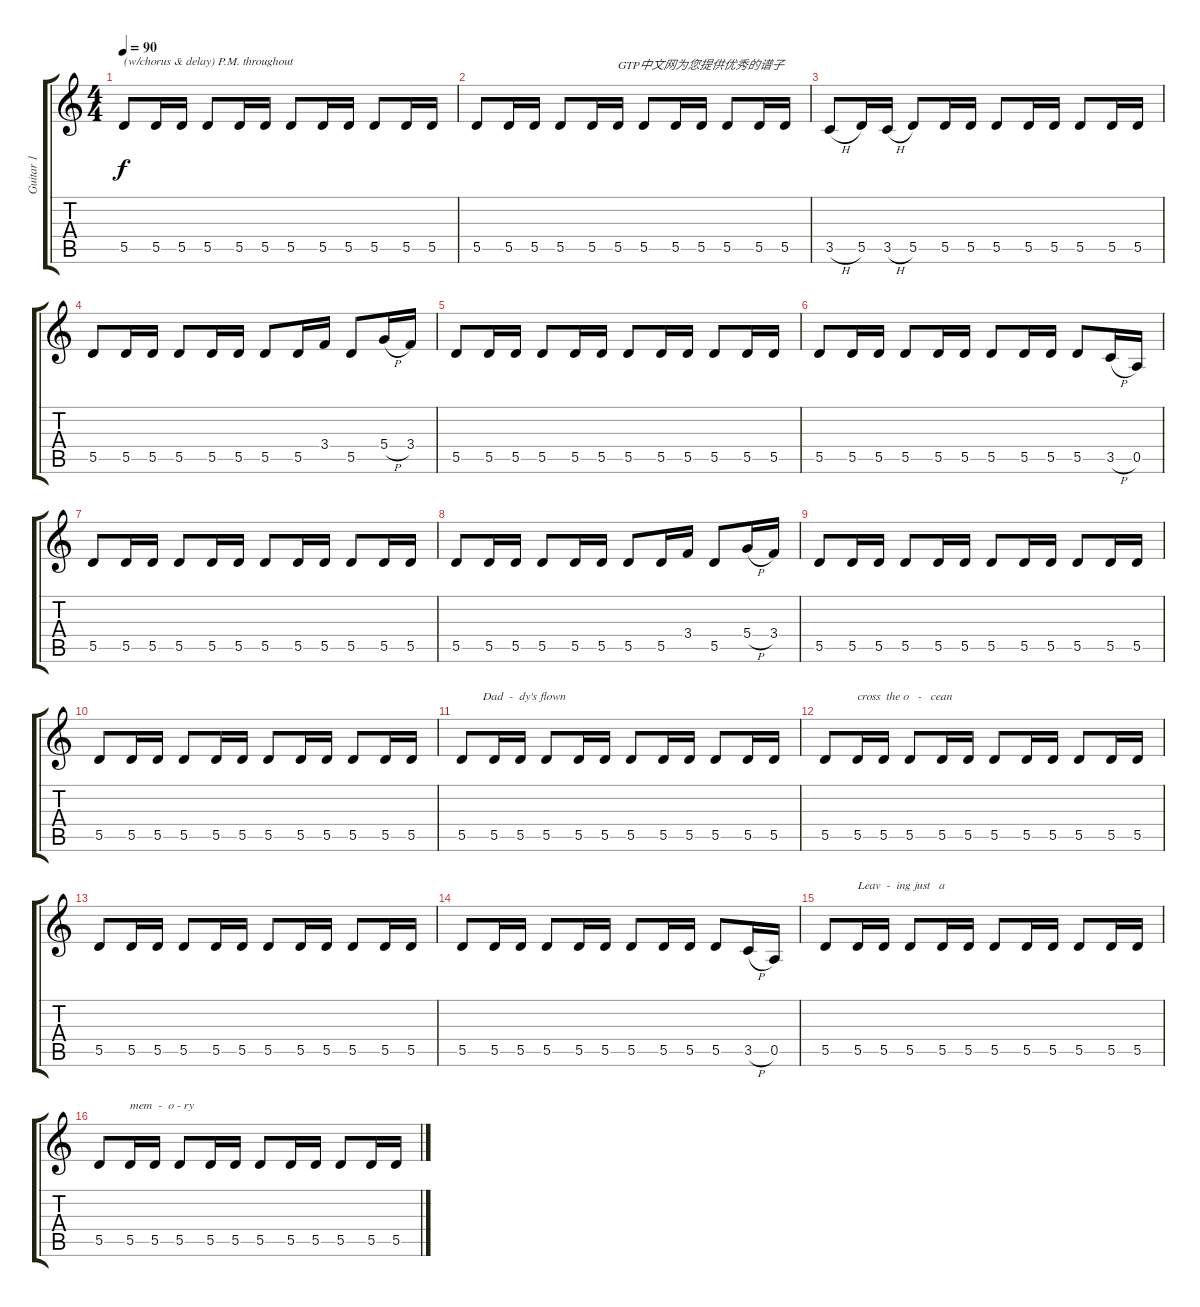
\track ("Guitar 1" "Guitar 1") {instrument electricguitarmuted}
\staff {score tabs}
\tuning (E4 B3 G3 D3 A2 E2) {hide}
\ts (4 4)
\tempo 90
\clef g2
\ks c
5.5.8{txt "(w/chorus & delay) P.M. throughout" dy f instrument electricguitarmuted} 5.5.16 5.5.16 5.5.8 5.5.16 5.5.16 5.5.8 5.5.16 5.5.16 5.5.8 5.5.16 5.5.16 |
5.5.8 5.5.16 5.5.16 5.5.8 5.5.16 5.5.16{txt "GTP中文网为您提供优秀的谱子"} 5.5.8 5.5.16 5.5.16 5.5.8 5.5.16 5.5.16 |
3.5{h}.8 5.5.16 3.5{h}.16 5.5.8 5.5.16 5.5.16 5.5.8 5.5.16 5.5.16 5.5.8 5.5.16 5.5.16 |
5.5.8 5.5.16 5.5.16 5.5.8 5.5.16 5.5.16 5.5.8 5.5.16 3.4.16 5.5.8 5.4{h}.16 3.4.16 |
5.5.8 5.5.16 5.5.16 5.5.8 5.5.16 5.5.16 5.5.8 5.5.16 5.5.16 5.5.8 5.5.16 5.5.16 |
5.5.8 5.5.16 5.5.16 5.5.8 5.5.16 5.5.16 5.5.8 5.5.16 5.5.16 5.5.8 3.5{h}.16 0.5.16 |
5.5.8 5.5.16 5.5.16 5.5.8 5.5.16 5.5.16 5.5.8 5.5.16 5.5.16 5.5.8 5.5.16 5.5.16 |
5.5.8 5.5.16 5.5.16 5.5.8 5.5.16 5.5.16 5.5.8 5.5.16 3.4.16 5.5.8 5.4{h}.16 3.4.16 |
5.5.8 5.5.16 5.5.16 5.5.8 5.5.16 5.5.16 5.5.8 5.5.16 5.5.16 5.5.8 5.5.16 5.5.16 |
5.5.8 5.5.16 5.5.16 5.5.8 5.5.16 5.5.16 5.5.8 5.5.16 5.5.16 5.5.8 5.5.16 5.5.16 |
5.5.8{txt "       Dad  -  dy's flown  "} 5.5.16 5.5.16 5.5.8 5.5.16 5.5.16 5.5.8 5.5.16 5.5.16 5.5.8 5.5.16 5.5.16 |
5.5.8 5.5.16{txt "cross  the o   -   cean"} 5.5.16 5.5.8 5.5.16 5.5.16 5.5.8 5.5.16 5.5.16 5.5.8 5.5.16 5.5.16 |
5.5.8 5.5.16 5.5.16 5.5.8 5.5.16 5.5.16 5.5.8 5.5.16 5.5.16 5.5.8 5.5.16 5.5.16 |
5.5.8 5.5.16 5.5.16 5.5.8 5.5.16 5.5.16 5.5.8 5.5.16 5.5.16 5.5.8 3.5{h}.16 0.5.16 |
5.5.8 5.5.16{txt "Leav  -  ing just   a "} 5.5.16 5.5.8 5.5.16 5.5.16 5.5.8 5.5.16 5.5.16 5.5.8 5.5.16 5.5.16 |
5.5.8 5.5.16{txt "mem  -  o - ry"} 5.5.16 5.5.8 5.5.16 5.5.16 5.5.8 5.5.16 5.5.16 5.5.8 5.5.16 5.5.16
